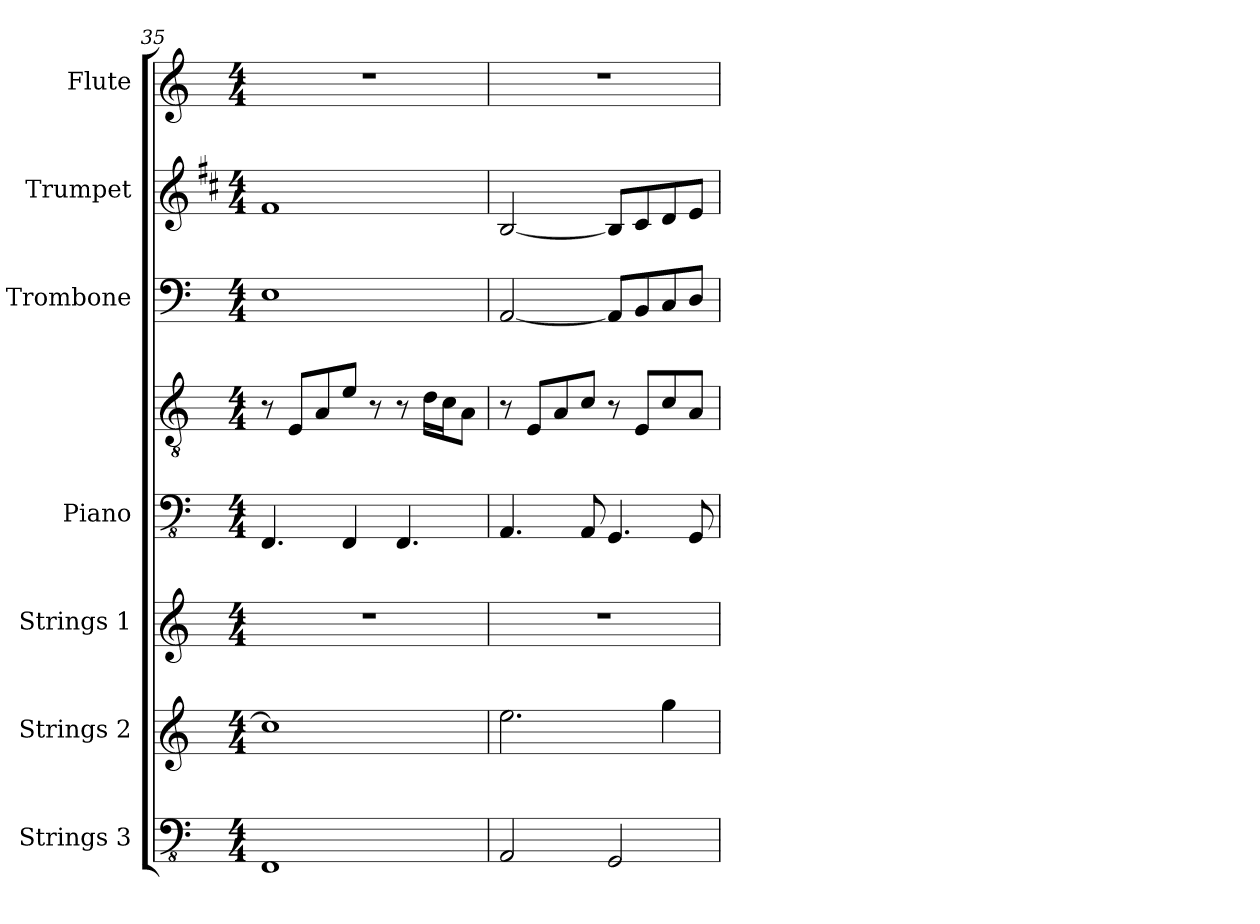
**kern	**kern	**kern	**kern	**kern	**kern	**kern	**kern
*part7	*part6	*part5	*part4	*part4	*part3	*part2	*part1
*staff8	*staff7	*staff6	*staff5	*staff4	*staff3	*staff2	*staff1
*I"Strings 3	*I"Strings 2	*I"Strings 1	*I"Piano	*	*I"Trombone	*I"Trumpet	*I"Flute
*I'St. 3	*I'St. 2	*I'St. 1	*I'Pno.	*	*I'Tbn.	*I'Tpt.	*I'Fl.
*clefFv4	*clefG2	*clefG2	*clefFv4	*clefGv2	*clefF4	*clefG2	*clefG2
*	*	*	*	*	*	*ITrd1c2	*
*k[]	*k[]	*k[]	*k[]	*k[]	*k[]	*k[]	*k[]
*M4/4	*M4/4	*M4/4	*M4/4	*M4/4	*M4/4	*M4/4	*M4/4
=35	=35	=35	=35	=35	=35	=35	=35
1FFF	1cc]	1r	4.FFF/	8r	1E	1e	1r
.	.	.	.	8E/L	.	.	.
.	.	.	.	8A/	.	.	.
.	.	.	4FFF/	8e/J	.	.	.
.	.	.	.	8r	.	.	.
.	.	.	4.FFF/	8r	.	.	.
.	.	.	.	16d\LL	.	.	.
.	.	.	.	16c\J	.	.	.
.	.	.	.	8A\J	.	.	.
=36	=36	=36	=36	=36	=36	=36	=36
2AAA/	2.ee\	1r	4.AAA/	8r	[2AA/	[2A/	1r
.	.	.	.	8E/L	.	.	.
.	.	.	.	8A/	.	.	.
.	.	.	8AAA/	8c/J	.	.	.
2GGG/	.	.	4.GGG/	8r	8AA/L]	8A/L]	.
.	.	.	.	8E/L	8BB/	8B/	.
.	4gg\	.	.	8c/	8C/	8c/	.
.	.	.	8GGG/	8A/J	8D/J	8d/J	.
=	=	=	=	=	=	=	=
*-	*-	*-	*-	*-	*-	*-	*-
